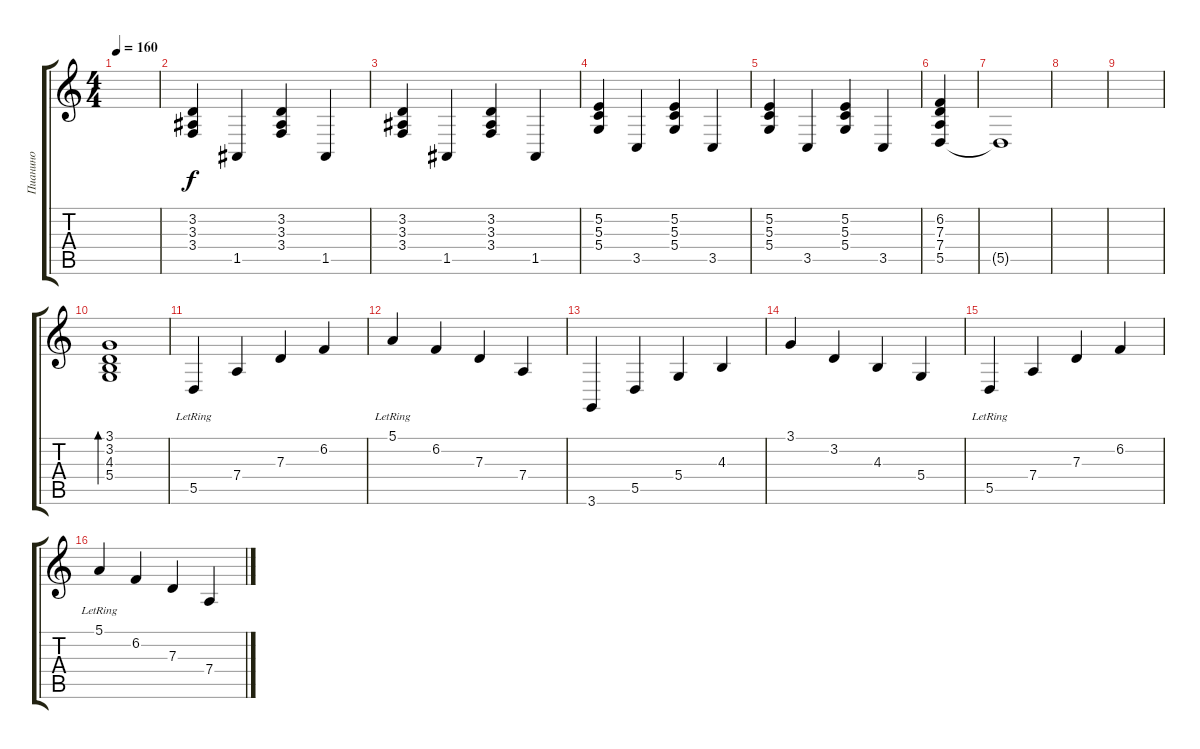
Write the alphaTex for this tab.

\track ("Пианино" "Пианино") {instrument brightacousticpiano}
\staff {score tabs}
\tuning (E4 B3 G3 D3 A2 E2) {hide}
\ts (4 4)
\tempo 160
\clef g2
\ks c
|
(3.2 3.3 3.4).4 1.5.4 (3.2 3.3 3.4).4 1.5.4 |
(3.2 3.3 3.4).4 1.5.4 (3.2 3.3 3.4).4 1.5.4 |
(5.2 5.3 5.4).4 3.5.4 (5.2 5.3 5.4).4 3.5.4 |
(5.2 5.3 5.4).4 3.5.4 (5.2 5.3 5.4).4 3.5.4 |
(6.2 7.3 7.4 5.5).4 |
5.5{t}.1 |
|
|
(3.1 3.2 4.3 5.4).1{bd 240} |
5.5{lr}.4 7.4.4 7.3.4 6.2.4 |
5.1{lr}.4 6.2.4 7.3.4 7.4.4 |
3.6.4 5.5.4 5.4.4 4.3.4 |
3.1.4 3.2.4 4.3.4 5.4.4 |
5.5{lr}.4 7.4.4 7.3.4 6.2.4 |
5.1{lr}.4 6.2.4 7.3.4 7.4.4
